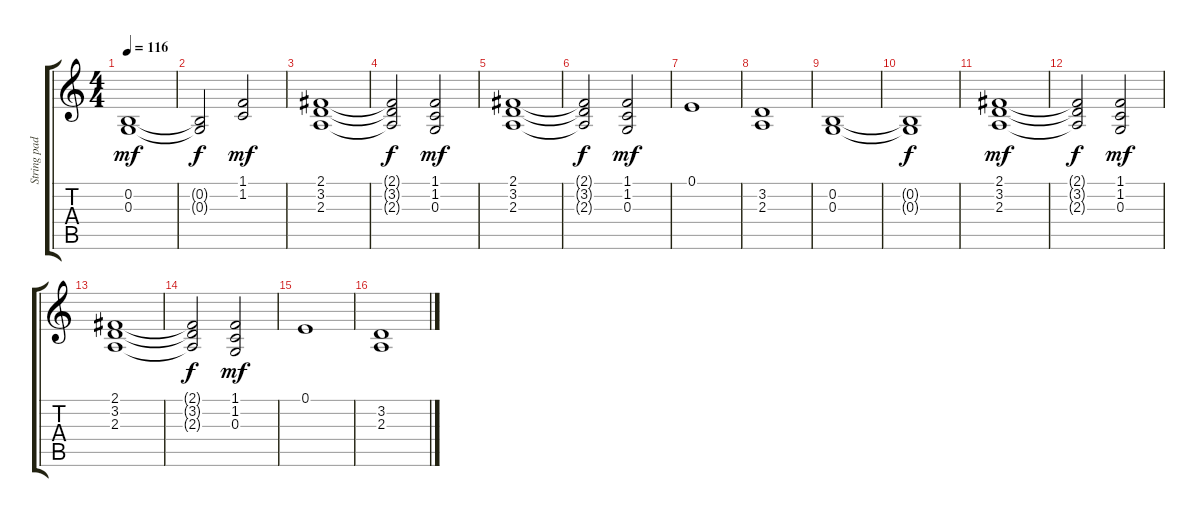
\track ("String pad : main" "String pad") {instrument stringensemble2}
\staff {score tabs}
\tuning (E4 B3 G3 D3 A2 E2) {hide}
\ts (4 4)
\tempo 116
\clef g2
\ks c
(0.2 0.3).1{dy mf} |
(0.2{t} 0.3{t}).2{dy f} (1.1 1.2).2{dy mf} |
(2.1 3.2 2.3).1 |
(2.1{t} 3.2{t} 2.3{t}).2{dy f} (1.1 1.2 0.3).2{dy mf} |
(2.1 3.2 2.3).1 |
(2.1{t} 3.2{t} 2.3{t}).2{dy f} (1.1 1.2 0.3).2{dy mf} |
0.1.1 |
(3.2 2.3).1 |
(0.2 0.3).1 |
(0.2{t} 0.3{t}).1{dy f} |
(2.1 3.2 2.3).1{dy mf} |
(2.1{t} 3.2{t} 2.3{t}).2{dy f} (1.1 1.2 0.3).2{dy mf} |
(2.1 3.2 2.3).1 |
(2.1{t} 3.2{t} 2.3{t}).2{dy f} (1.1 1.2 0.3).2{dy mf} |
0.1.1 |
(3.2 2.3).1
